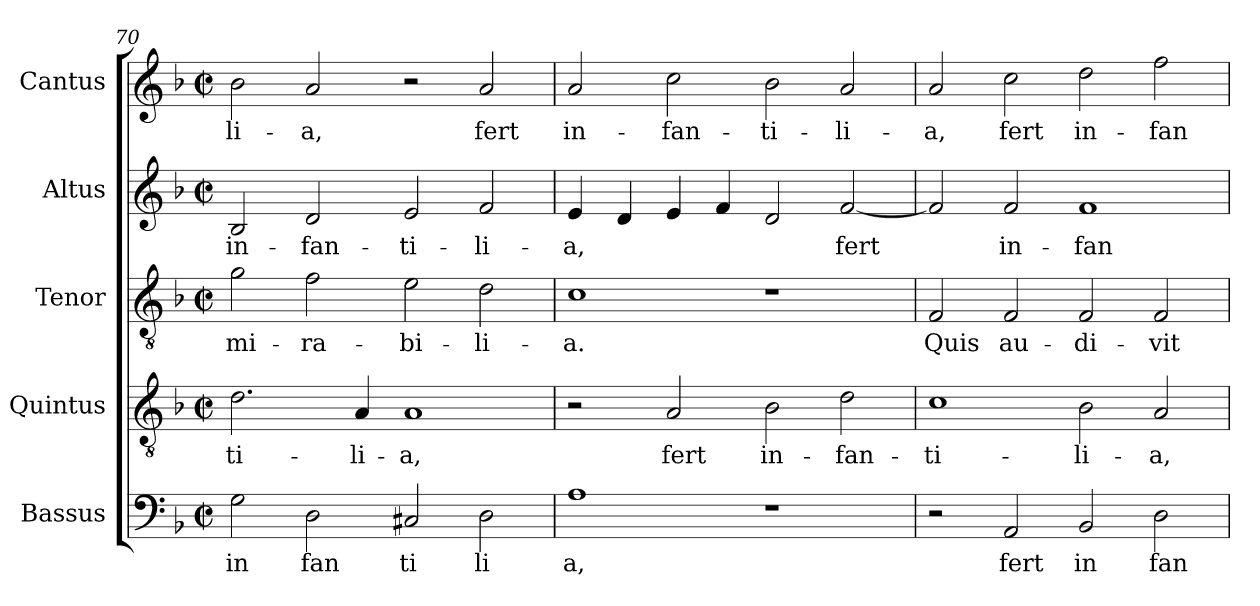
**kern	**text	**kern	**text	**kern	**text	**kern	**text	**kern	**text
*part5	*part5	*part4	*part4	*part3	*part3	*part2	*part2	*part1	*part1
*staff5	*staff5	*staff4	*staff4	*staff3	*staff3	*staff2	*staff2	*staff1	*staff1
*I"Bassus	*	*I"Quintus	*	*I"Tenor	*	*I"Altus	*	*I"Cantus	*
*clefF4	*	*clefGv2	*	*clefGv2	*	*clefG2	*	*clefG2	*
*k[b-]	*	*k[b-]	*	*k[b-]	*	*k[b-]	*	*k[b-]	*
*F:	*	*F:	*	*F:	*	*F:	*	*F:	*
*M2/2	*	*M2/2	*	*M2/2	*	*M2/2	*	*M2/2	*
*met(c|)	*	*met(c|)	*	*met(c|)	*	*met(c|)	*	*met(c|)	*
=70	=70	=70	=70	=70	=70	=70	=70	=70	=70
!	!LO:LY:b:cj	!	!LO:LY:b:cj	!	!LO:LY:b:cj	!	!LO:LY:b:cj	!	!LO:LY:b:cj
2G\	in	2.d\	-ti-	2g\	mi-	2B-/	in-	2b-\	-li-
!	!LO:LY:b:cj	!	!	!	!LO:LY:b:cj	!	!LO:LY:b:cj	!	!LO:LY:b:cj
2D\	fan	.	.	2f\	-ra-	2d/	-fan-	2a/	-a,
!	!	!	!LO:LY:b:cj	!	!	!	!	!	!
.	.	4A/	-li-	.	.	.	.	.	.
!	!LO:LY:b:cj	!	!LO:LY:b:cj	!	!LO:LY:b:cj	!	!LO:LY:b:cj	!	!
2C#X/	ti	1A	-a,	2e\	-bi-	2e/	-ti-	2r	.
!	!LO:LY:b:cj	!	!	!	!LO:LY:b:cj	!	!LO:LY:b:cj	!	!LO:LY:b:cj
2D\	li	.	.	2d\	-li-	2f/	-li-	2a/	fert
=71	=71	=71	=71	=71	=71	=71	=71	=71	=71
!	!LO:LY:b:cj	!	!	!	!LO:LY:b:cj	!	!LO:LY:b:cj	!	!LO:LY:b:cj
1A	a,	2r	.	1c	-a.	4e/	-a,	2a/	in-
!	!	!	!	!	!	!	!LO:LY:b:cj	!	!
.	.	.	.	.	.	4d/	.	.	.
!	!	!	!LO:LY:b:cj	!	!	!	!LO:LY:b:cj	!	!LO:LY:b:cj
.	.	2A/	fert	.	.	4e/	.	2cc\	-fan-
!	!	!	!	!	!	!	!LO:LY:b:cj	!	!
.	.	.	.	.	.	4f/	.	.	.
!	!	!	!LO:LY:b:cj	!	!	!	!LO:LY:b:cj	!	!LO:LY:b:cj
1r	.	2B-\	in-	1r	.	2d/	.	2b-\	-ti-
!	!	!	!LO:LY:b:cj	!	!	!	!LO:LY:b:cj	!	!LO:LY:b:cj
.	.	2d\	-fan-	.	.	[<2f/	fert	2a/	-li-
=72	=72	=72	=72	=72	=72	=72	=72	=72	=72
!	!	!	!LO:LY:b:cj	!	!LO:LY:b:cj	!	!LO:LY:b:cj	!	!LO:LY:b:cj
2r	.	1c	-ti-	2F/	Quis	2f/]	.	2a/	-a,
!	!LO:LY:b:cj	!	!	!	!LO:LY:b:cj	!	!LO:LY:b:cj	!	!LO:LY:b:cj
2AA/	fert	.	.	2F/	au-	2f/	in-	2cc\	fert
!	!LO:LY:b:cj	!	!LO:LY:b:cj	!	!LO:LY:b:cj	!	!LO:LY:b:cj	!	!LO:LY:b:cj
2BB-/	in	2B-\	-li-	2F/	-di-	1f	-fan-	2dd\	in-
!	!LO:LY:b:cj	!	!LO:LY:b:cj	!	!LO:LY:b:cj	!	!	!	!LO:LY:b:cj
2D\	fan	2A/	-a,	2F/	-vit	.	.	2ff\	-fan-
=	=	=	=	=	=	=	=	=	=
*-	*-	*-	*-	*-	*-	*-	*-	*-	*-
